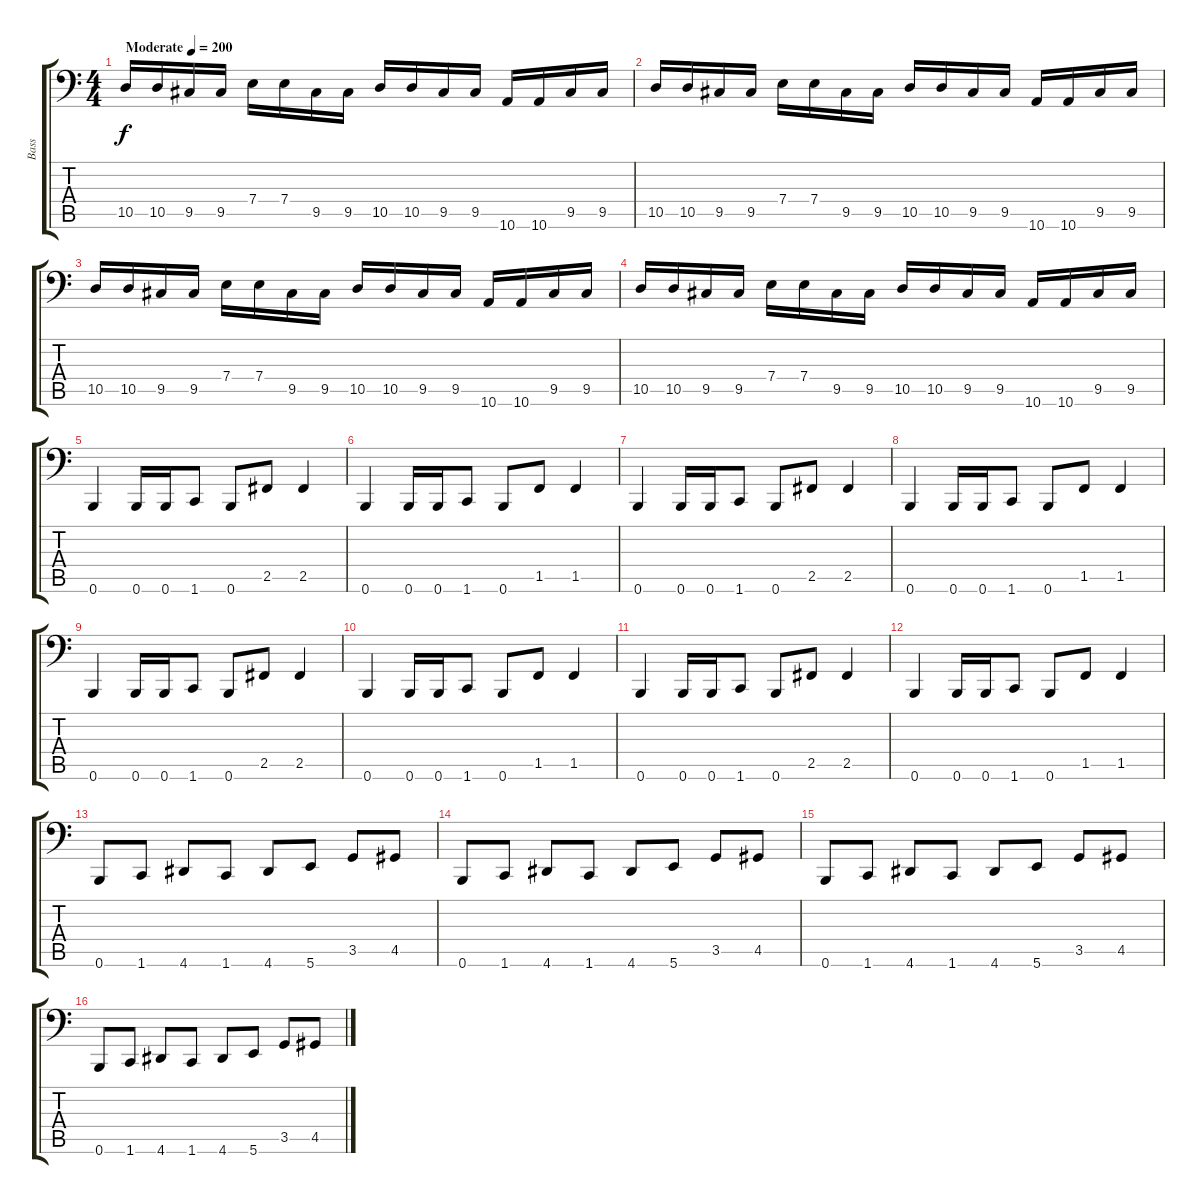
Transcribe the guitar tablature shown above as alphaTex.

\track ("Bass" "Bass") {instrument electricbasspick}
\staff {score tabs}
\tuning (B2 Gb2 D2 A1 E1 B0) {hide}
\ts (4 4)
\tempo (200 "Moderate")
\clef f4
\ks c
10.5.16{dy f instrument electricbasspick} 10.5.16 9.5.16 9.5.16 7.4.16 7.4.16 9.5.16 9.5.16 10.5.16 10.5.16 9.5.16 9.5.16 10.6.16 10.6.16 9.5.16 9.5.16 |
10.5.16 10.5.16 9.5.16 9.5.16 7.4.16 7.4.16 9.5.16 9.5.16 10.5.16 10.5.16 9.5.16 9.5.16 10.6.16 10.6.16 9.5.16 9.5.16 |
10.5.16 10.5.16 9.5.16 9.5.16 7.4.16 7.4.16 9.5.16 9.5.16 10.5.16 10.5.16 9.5.16 9.5.16 10.6.16 10.6.16 9.5.16 9.5.16 |
10.5.16 10.5.16 9.5.16 9.5.16 7.4.16 7.4.16 9.5.16 9.5.16 10.5.16 10.5.16 9.5.16 9.5.16 10.6.16 10.6.16 9.5.16 9.5.16 |
0.6.4 0.6.16 0.6.16 1.6.8 0.6.8 2.5.8 2.5.4 |
0.6.4 0.6.16 0.6.16 1.6.8 0.6.8 1.5.8 1.5.4 |
0.6.4 0.6.16 0.6.16 1.6.8 0.6.8 2.5.8 2.5.4 |
0.6.4 0.6.16 0.6.16 1.6.8 0.6.8 1.5.8 1.5.4 |
0.6.4 0.6.16 0.6.16 1.6.8 0.6.8 2.5.8 2.5.4 |
0.6.4 0.6.16 0.6.16 1.6.8 0.6.8 1.5.8 1.5.4 |
0.6.4 0.6.16 0.6.16 1.6.8 0.6.8 2.5.8 2.5.4 |
0.6.4 0.6.16 0.6.16 1.6.8 0.6.8 1.5.8 1.5.4 |
0.6.8 1.6.8 4.6.8 1.6.8 4.6.8 5.6.8 3.5.8 4.5.8 |
0.6.8 1.6.8 4.6.8 1.6.8 4.6.8 5.6.8 3.5.8 4.5.8 |
0.6.8 1.6.8 4.6.8 1.6.8 4.6.8 5.6.8 3.5.8 4.5.8 |
0.6.8 1.6.8 4.6.8 1.6.8 4.6.8 5.6.8 3.5.8 4.5.8
